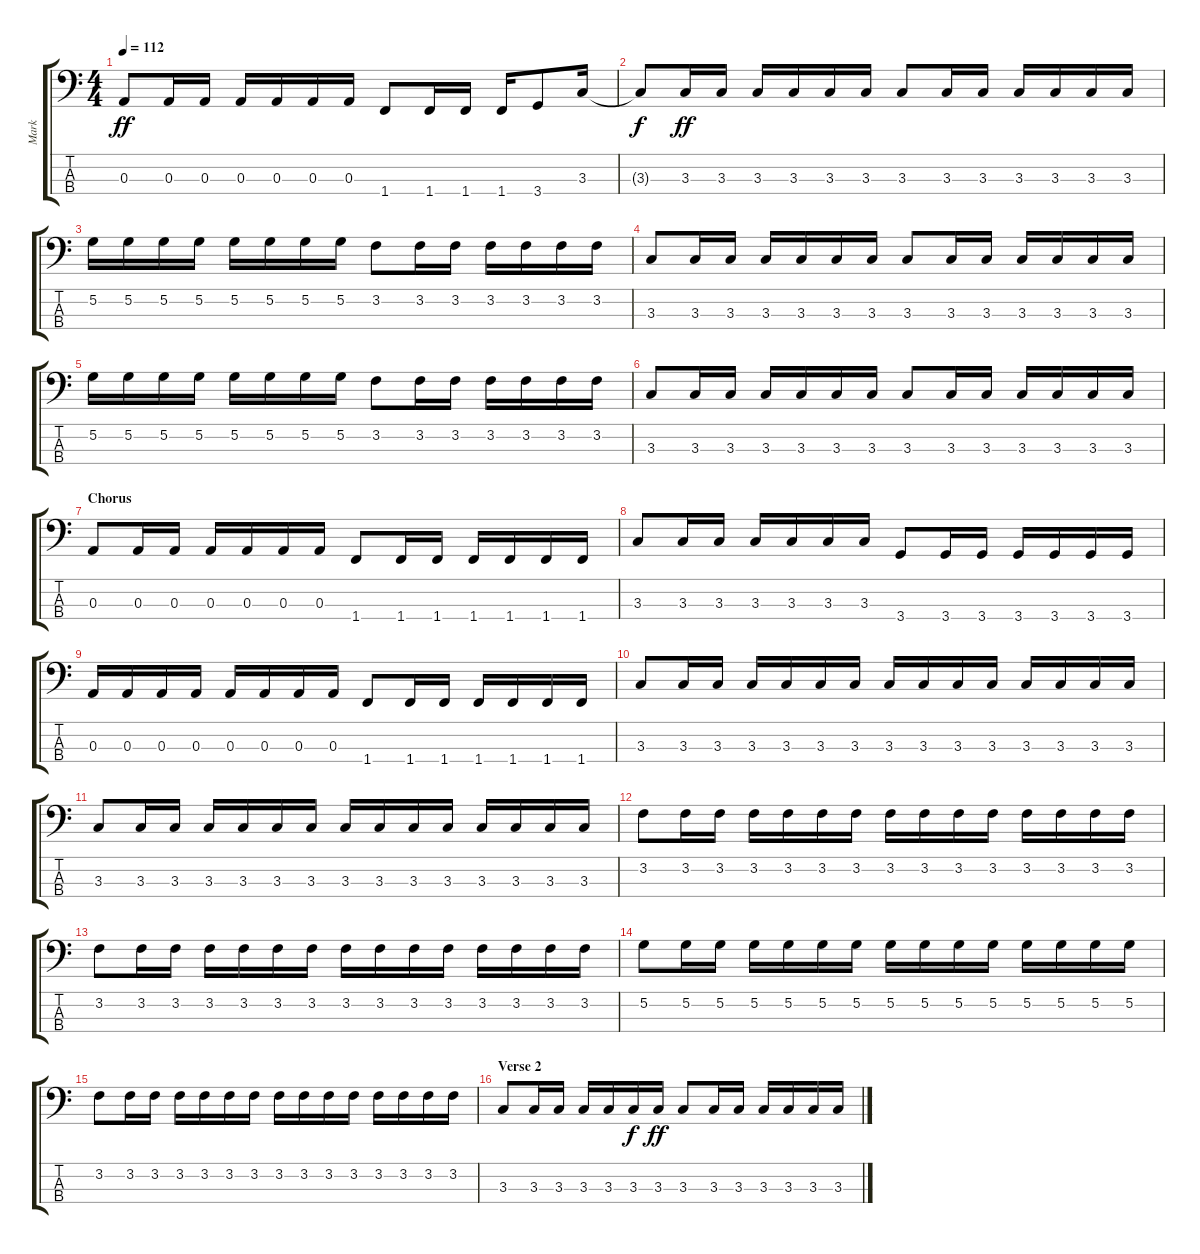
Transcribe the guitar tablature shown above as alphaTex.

\track ("Mark" "Mark") {instrument electricbasspick}
\staff {score tabs}
\tuning (G2 D2 A1 E1) {hide}
\ts (4 4)
\tempo 112
\clef f4
\ks c
0.3.8{dy ff} 0.3.16 0.3.16 0.3.16 0.3.16 0.3.16 0.3.16 1.4.8 1.4.16 1.4.16 1.4.16 3.4.8 3.3.16 |
3.3{t}.8{dy f} 3.3.16{dy ff} 3.3.16 3.3.16 3.3.16 3.3.16 3.3.16 3.3.8 3.3.16 3.3.16 3.3.16 3.3.16 3.3.16 3.3.16 |
5.2.16 5.2.16 5.2.16 5.2.16 5.2.16 5.2.16 5.2.16 5.2.16 3.2.8 3.2.16 3.2.16 3.2.16 3.2.16 3.2.16 3.2.16 |
3.3.8 3.3.16 3.3.16 3.3.16 3.3.16 3.3.16 3.3.16 3.3.8 3.3.16 3.3.16 3.3.16 3.3.16 3.3.16 3.3.16 |
5.2.16 5.2.16 5.2.16 5.2.16 5.2.16 5.2.16 5.2.16 5.2.16 3.2.8 3.2.16 3.2.16 3.2.16 3.2.16 3.2.16 3.2.16 |
3.3.8 3.3.16 3.3.16 3.3.16 3.3.16 3.3.16 3.3.16 3.3.8 3.3.16 3.3.16 3.3.16 3.3.16 3.3.16 3.3.16 |
\section ("" "Chorus")
0.3.8 0.3.16 0.3.16 0.3.16 0.3.16 0.3.16 0.3.16 1.4.8 1.4.16 1.4.16 1.4.16 1.4.16 1.4.16 1.4.16 |
3.3.8 3.3.16 3.3.16 3.3.16 3.3.16 3.3.16 3.3.16 3.4.8 3.4.16 3.4.16 3.4.16 3.4.16 3.4.16 3.4.16 |
0.3.16 0.3.16 0.3.16 0.3.16 0.3.16 0.3.16 0.3.16 0.3.16 1.4.8 1.4.16 1.4.16 1.4.16 1.4.16 1.4.16 1.4.16 |
3.3.8 3.3.16 3.3.16 3.3.16 3.3.16 3.3.16 3.3.16 3.3.16 3.3.16 3.3.16 3.3.16 3.3.16 3.3.16 3.3.16 3.3.16 |
3.3.8 3.3.16 3.3.16 3.3.16 3.3.16 3.3.16 3.3.16 3.3.16 3.3.16 3.3.16 3.3.16 3.3.16 3.3.16 3.3.16 3.3.16 |
3.2.8 3.2.16 3.2.16 3.2.16 3.2.16 3.2.16 3.2.16 3.2.16 3.2.16 3.2.16 3.2.16 3.2.16 3.2.16 3.2.16 3.2.16 |
3.2.8 3.2.16 3.2.16 3.2.16 3.2.16 3.2.16 3.2.16 3.2.16 3.2.16 3.2.16 3.2.16 3.2.16 3.2.16 3.2.16 3.2.16 |
5.2.8 5.2.16 5.2.16 5.2.16 5.2.16 5.2.16 5.2.16 5.2.16 5.2.16 5.2.16 5.2.16 5.2.16 5.2.16 5.2.16 5.2.16 |
3.2.8 3.2.16 3.2.16 3.2.16 3.2.16 3.2.16 3.2.16 3.2.16 3.2.16 3.2.16 3.2.16 3.2.16 3.2.16 3.2.16 3.2.16 |
\section ("" "Verse 2")
3.3.8 3.3.16 3.3.16 3.3.16 3.3.16 3.3.16{dy f} 3.3.16{dy ff} 3.3.8 3.3.16 3.3.16 3.3.16 3.3.16 3.3.16 3.3.16
